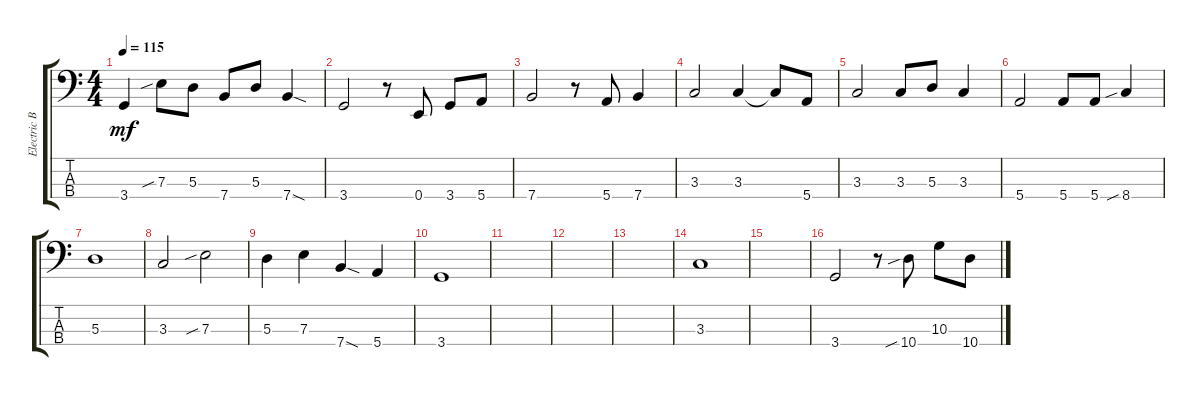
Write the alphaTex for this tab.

\track ("Electric Bass" "Electric B") {instrument electricbassfinger}
\staff {score tabs}
\tuning (G2 D2 A1 E1) {hide}
\ts (4 4)
\tempo 115
\clef f4
\ks c
3.4{t}.4{dy mf} 7.3{sib}.8 5.3.8 7.4.8 5.3.8 7.4{sod}.4 |
3.4.2 r.8 0.4.8 3.4.8 5.4.8 |
7.4.2 r.8 5.4.8 7.4.4 |
3.3.2 3.3.4 3.3{t}.8 5.4.8 |
3.3.2 3.3.8 5.3.8 3.3.4 |
5.4.2 5.4.8 5.4.8 8.4{sib}.4 |
5.3.1 |
3.3.2 7.3{sib}.2 |
5.3.4 7.3.4 7.4{sod}.4 5.4.4 |
3.4.1 |
|
|
|
3.3.1 |
|
3.4.2 r.8 10.4{sib}.8 10.3.8 10.4.8
